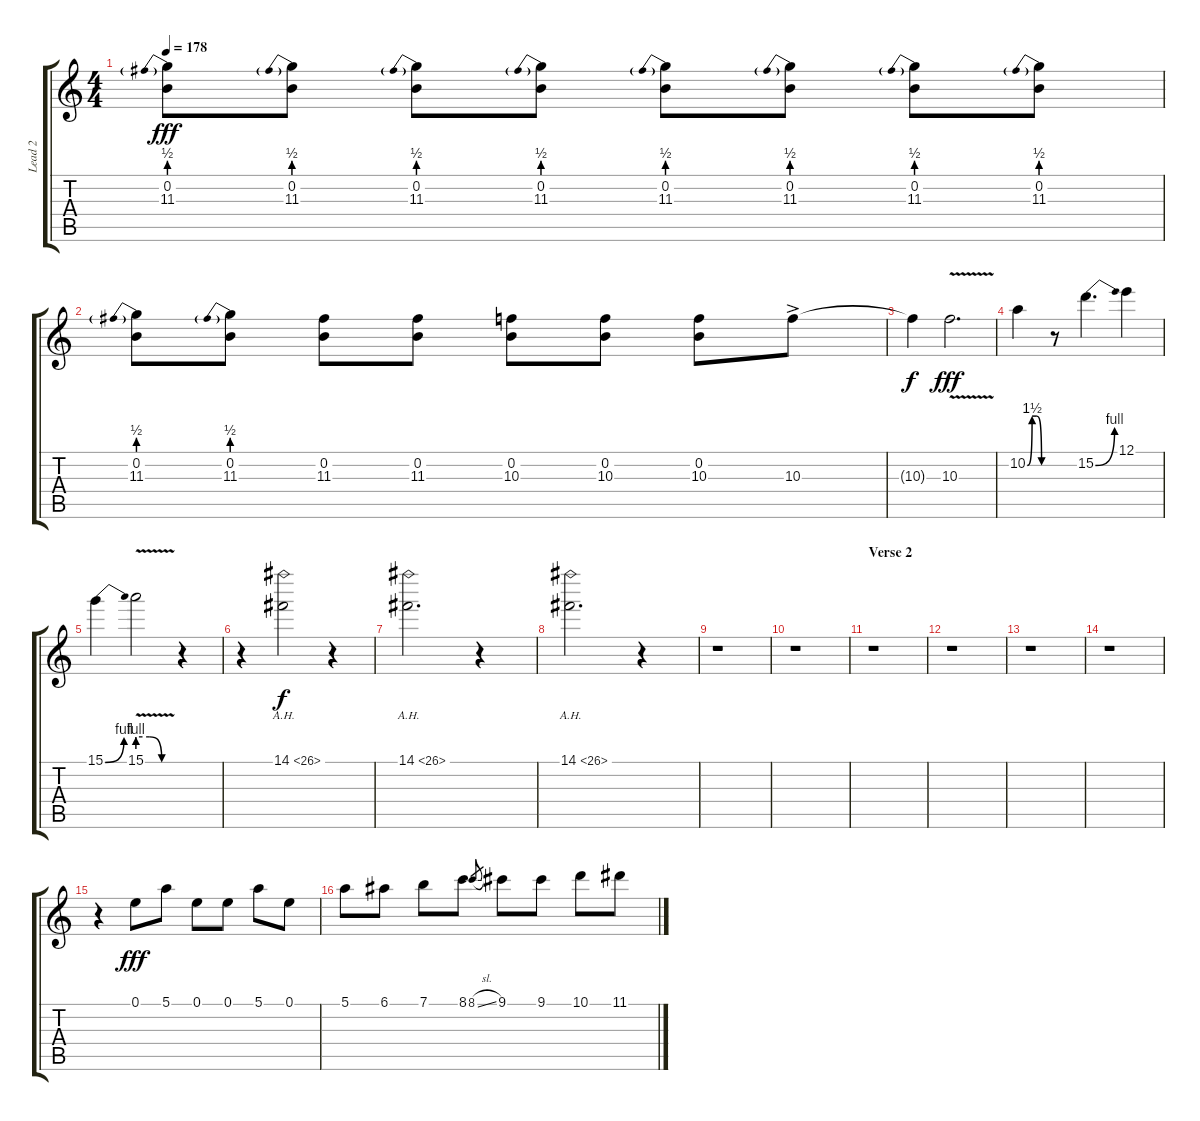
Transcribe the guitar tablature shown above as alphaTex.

\track ("Lead 2" "Lead 2") {instrument distortionguitar}
\staff {score tabs}
\tuning (E4 B3 G3 D3 A2 E2) {hide}
\ts (4 4)
\tempo 178
\clef g2
\ks c
(0.2 11.3{be (prebend 0 2 60 2)}).8{dy fff} (0.2 11.3{be (prebend 0 2 60 2)}).8 (0.2 11.3{be (prebend 0 2 60 2)}).8 (0.2 11.3{be (prebend 0 2 60 2)}).8 (0.2 11.3{be (prebend 0 2 60 2)}).8 (0.2 11.3{be (prebend 0 2 60 2)}).8 (0.2 11.3{be (prebend 0 2 60 2)}).8 (0.2 11.3{be (prebend 0 2 60 2)}).8 |
(0.2 11.3{be (prebend 0 2 60 2)}).8 (0.2 11.3{be (prebend 0 2 60 2)}).8 (0.2 11.3).8 (0.2 11.3).8 (0.2 10.3).8 (0.2 10.3).8 (0.2 10.3).8 10.3{ac}.8 |
10.3{t}.4{dy f} 10.3{v}.2{d dy fff} |
10.2{be (custom 0 0 15 6 30 6 45 0 60 0)}.4 r.8 15.2{be (bend 0 0 60 4)}.4{d} 12.1.4 |
15.1{be (bend 0 0 60 4)}.4 15.1{be (custom 0 4 20 4 40 0 60 0) v}.2 r.4 |
r.4 14.1{ah 12}.2{dy f} r.4 |
14.1{ah 12}.2{d} r.4 |
14.1{ah 12}.2{d} r.4 |
r.1 |
r.1 |
\section ("" "Verse 2")
r.1 |
r.1 |
r.1 |
r.1 |
r.4 0.1.8{dy fff} 5.1.8 0.1.8 0.1.8 5.1.8 0.1.8 |
5.1.8 6.1.8 7.1.8 8.1.8 8.1{sl}.8{gr} 9.1.8 9.1.8 10.1.8 11.1.8
